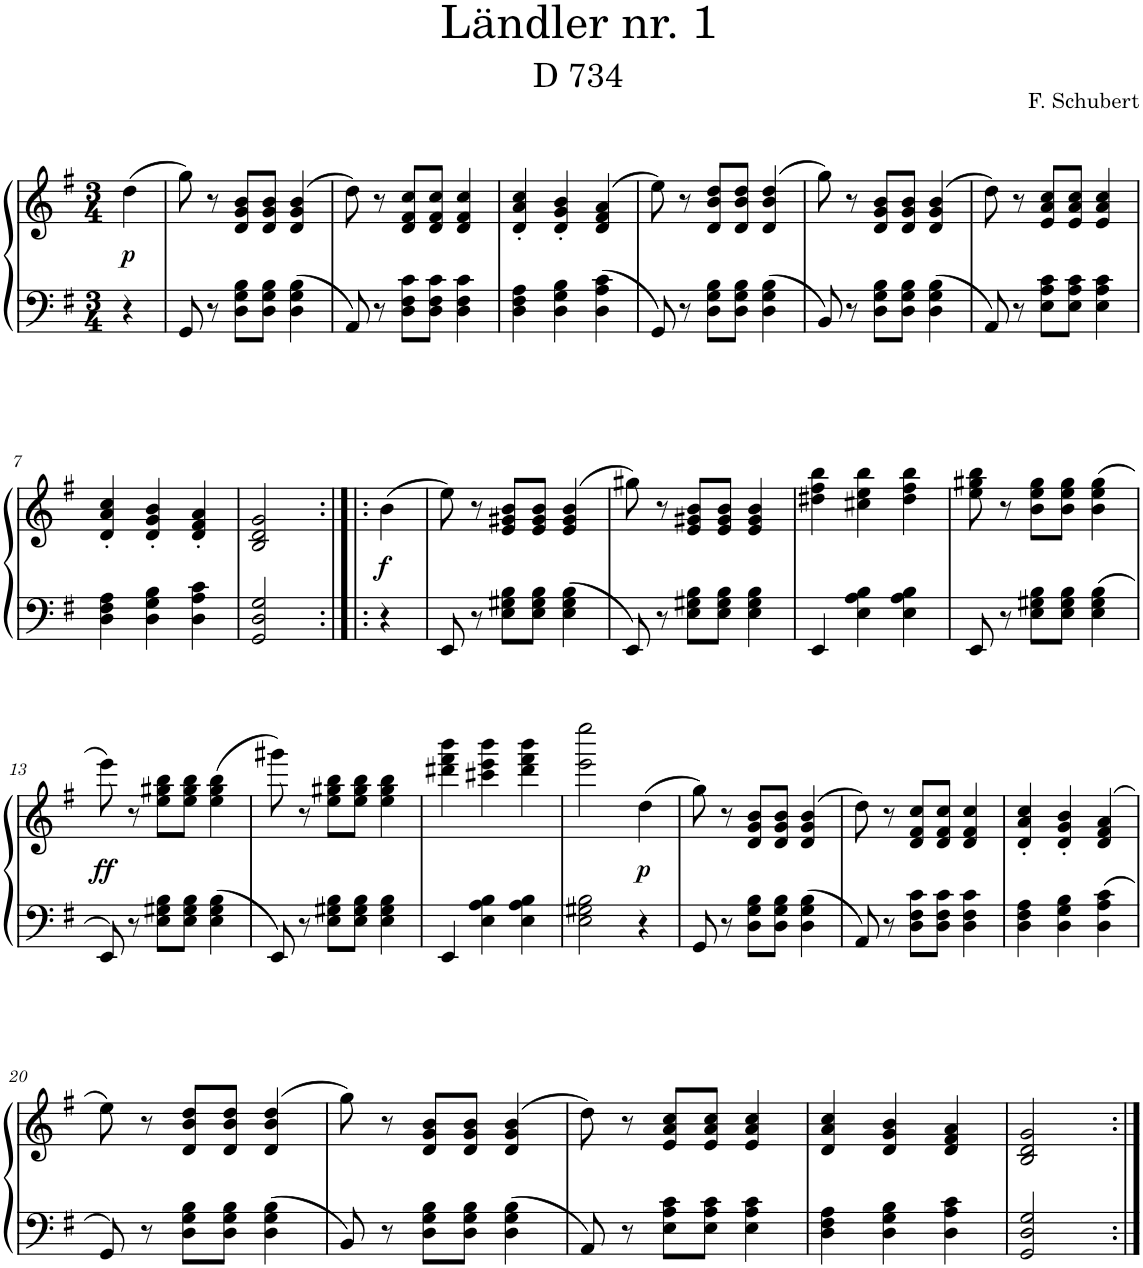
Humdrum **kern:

**kern	**kern	**dynam
*part1	*part1	*part1
*staff2	*staff1	*staff1/2
*I"Piano	*	*
*I'Pno.	*	*
*clefF4	*clefG2	*
*k[f#]	*k[f#]	*
*M3/4	*M3/4	*
=	=	=
!	!	!LO:DY:b
4r	(4dd\	p
=1	=1	=1
8GG/	8gg\)	.
8r	8r	.
8D\ 8G\ 8B\L	8d/ 8g/ 8b/L	.
8D\ 8G\ 8B\J	8d/ 8g/ 8b/J	.
4D\ 4G\ 4B\	(4d/ 4g/ 4b/	.
=2	=2	=2
8AA/	8dd\)	.
8r	8r	.
8D\ 8F#\ 8c\L	8d/ 8f#/ 8cc/L	.
8D\ 8F#\ 8c\J	8d/ 8f#/ 8cc/J	.
4D\ 4F#\ 4c\	4d/ 4f#/ 4cc/	.
=3	=3	=3
4D\ 4F#\ 4A\	4d/' 4a/' 4cc/'	.
4D\ 4G\ 4B\	4d/' 4g/' 4b/'	.
4D\ 4A\ 4c\	(4d/ 4f#/ 4a/	.
=4	=4	=4
8GG/	8ee\)	.
8r	8r	.
8D\ 8G\ 8B\L	8d/ 8b/ 8dd/L	.
8D\ 8G\ 8B\J	8d/ 8b/ 8dd/J	.
4D\ 4G\ 4B\	(4d/ 4b/ 4dd/	.
=5	=5	=5
8BB/	8gg\)	.
8r	8r	.
8D\ 8G\ 8B\L	8d/ 8g/ 8b/L	.
8D\ 8G\ 8B\J	8d/ 8g/ 8b/J	.
4D\ 4G\ 4B\	(4d/ 4g/ 4b/	.
=6	=6	=6
8AA/	8dd\)	.
8r	8r	.
8E\ 8A\ 8c\L	8e/ 8a/ 8cc/L	.
8E\ 8A\ 8c\J	8e/ 8a/ 8cc/J	.
4E\ 4A\ 4c\	4e/ 4a/ 4cc/	.
!!LO:LB:g=z
=7	=7	=7
4D\ 4F#\ 4A\	4d/' 4a/' 4cc/'	.
4D\ 4G\ 4B\	4d/' 4g/' 4b/'	.
4D\ 4A\ 4c\	4d/' 4f#/' 4a/'	.
=8	=8	=8
2GG/ 2D/ 2G/	2B/ 2d/ 2g/	.
=8X1:|!|:	=8X1:|!|:	=8X1:|!|:
!	!	!LO:DY:b
4r	(4b\	f
=9	=9	=9
8EE/	8ee\)	.
8r	8r	.
8E\ 8G#X\ 8B\L	8e/ 8g#X/ 8b/L	.
8E\ 8G#\ 8B\J	8e/ 8g#/ 8b/J	.
4E\ 4G#\ 4B\	(4e/ 4g#/ 4b/	.
=10	=10	=10
8EE/	8gg#X\)	.
8r	8r	.
8E\ 8G#X\ 8B\L	8e/ 8g#X/ 8b/L	.
8E\ 8G#\ 8B\J	8e/ 8g#/ 8b/J	.
4E\ 4G#\ 4B\	4e/ 4g#/ 4b/	.
=11	=11	=11
4EE/	4dd#X\ 4ff#\ 4bb\	.
4E\ 4A\ 4B\	4cc#X\ 4ee\ 4bb\	.
4E\ 4A\ 4B\	4dd#\ 4ff#\ 4bb\	.
=12	=12	=12
8EE/	8ee\ 8gg#X\ 8bb\	.
8r	8r	.
8E\ 8G#X\ 8B\L	8b\ 8ee\ 8gg#\L	.
8E\ 8G#\ 8B\J	8b\ 8ee\ 8gg#\J	.
4E\ 4G#\ 4B\	(4b\ 4ee\ 4gg#\	.
!!LO:LB:g=z
=13	=13	=13
!	!	!LO:DY:b
8EE/	8eee\)	ff
8r	8r	.
8E\ 8G#X\ 8B\L	8ee\ 8gg#X\ 8bb\L	.
8E\ 8G#\ 8B\J	8ee\ 8gg#\ 8bb\J	.
4E\ 4G#\ 4B\	(4ee\ 4gg#\ 4bb\	.
=14	=14	=14
8EE/	8ggg#X\)	.
8r	8r	.
8E\ 8G#X\ 8B\L	8ee\ 8gg#X\ 8bb\L	.
8E\ 8G#\ 8B\J	8ee\ 8gg#\ 8bb\J	.
4E\ 4G#\ 4B\	4ee\ 4gg#\ 4bb\	.
=15	=15	=15
4EE/	4ddd#X\ 4fff#\ 4bbb\	.
4E\ 4A\ 4B\	4ccc#X\ 4eee\ 4bbb\	.
4E\ 4A\ 4B\	4ddd#\ 4fff#\ 4bbb\	.
=16	=16	=16
2E\ 2G#X\ 2B\	2eee\ 2eeee\	.
!	!	!LO:DY:b
4r	(4dd\	p
=17	=17	=17
8GG/	8gg\)	.
8r	8r	.
8D\ 8G\ 8B\L	8d/ 8g/ 8b/L	.
8D\ 8G\ 8B\J	8d/ 8g/ 8b/J	.
4D\ 4G\ 4B\	(4d/ 4g/ 4b/	.
=18	=18	=18
8AA/	8dd\)	.
8r	8r	.
8D\ 8F#\ 8c\L	8d/ 8f#/ 8cc/L	.
8D\ 8F#\ 8c\J	8d/ 8f#/ 8cc/J	.
4D\ 4F#\ 4c\	4d/ 4f#/ 4cc/	.
=19	=19	=19
4D\ 4F#\ 4A\	4d/' 4a/' 4cc/'	.
4D\ 4G\ 4B\	4d/' 4g/' 4b/'	.
4D\ 4A\ 4c\	(4d/ 4f#/ 4a/	.
!!LO:LB:g=z
=20	=20	=20
8GG/	8ee\)	.
8r	8r	.
8D\ 8G\ 8B\L	8d/ 8b/ 8dd/L	.
8D\ 8G\ 8B\J	8d/ 8b/ 8dd/J	.
4D\ 4G\ 4B\	(4d/ 4b/ 4dd/	.
=21	=21	=21
8BB/	8gg\)	.
8r	8r	.
8D\ 8G\ 8B\L	8d/ 8g/ 8b/L	.
8D\ 8G\ 8B\J	8d/ 8g/ 8b/J	.
4D\ 4G\ 4B\	(4d/ 4g/ 4b/	.
=22	=22	=22
8AA/	8dd\)	.
8r	8r	.
8E\ 8A\ 8c\L	8e/ 8a/ 8cc/L	.
8E\ 8A\ 8c\J	8e/ 8a/ 8cc/J	.
4E\ 4A\ 4c\	4e/ 4a/ 4cc/	.
=23	=23	=23
4D\ 4F#\ 4A\	4d/ 4a/ 4cc/	.
4D\ 4G\ 4B\	4d/ 4g/ 4b/	.
4D\ 4A\ 4c\	4d/ 4f#/ 4a/	.
=24	=24	=24
2GG/ 2D/ 2G/	2B/ 2d/ 2g/	.
=:|!	=:|!	=:|!
*-	*-	*-
